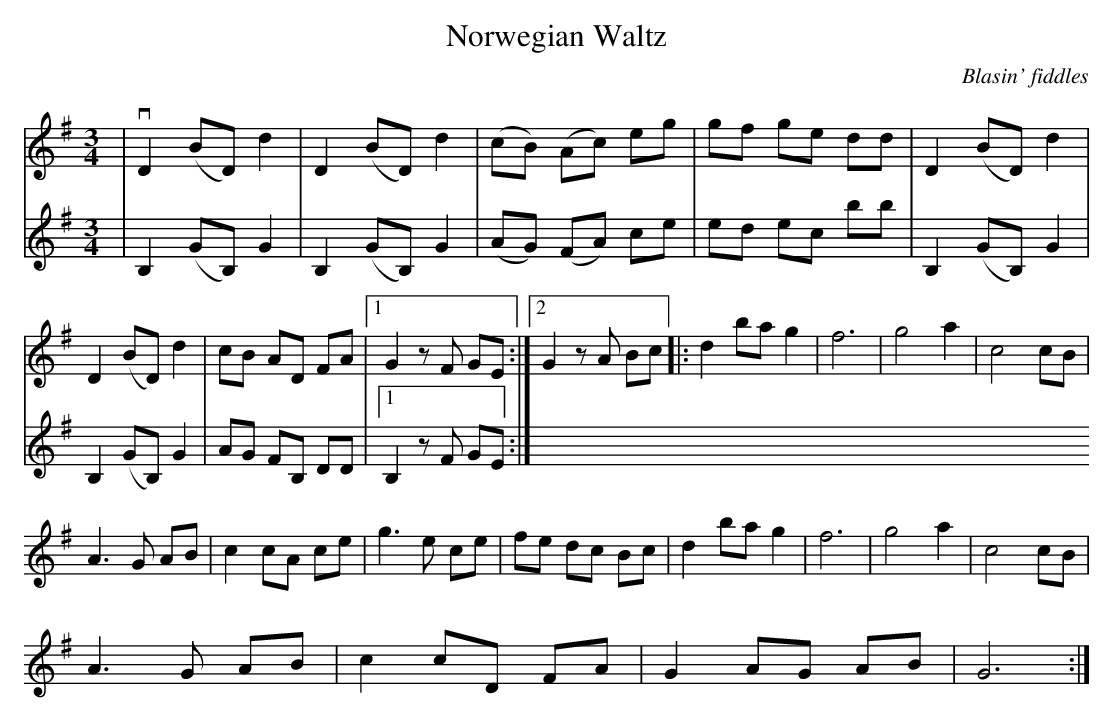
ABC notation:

X:1
T:Norwegian Waltz
C:Blasin' fiddles
M:3/4
L:1/8
K: G
V:1
|v D2 (BD) d2  |D2 (BD) d2| (cB) (Ac) eg| gf ge dd| D2 (BD) d2|
 D2 (BD) d2 | cB AD FA |1G2 zF GE:|2G2 zA Bc|:  d2 ba g2 | f6| g4 a2| c4 cB|
 A3 G AB| c2 cA ce |g3 e ce | fe dc Bc |d2 ba g2 | f6| g4 a2| c4 cB|
A3 G AB| c2 cD FA| G2 AG AB| G6:|]
V:2
|B,2 (GB,) G2|B,2 (GB,) G2|(AG) (FA) ce | ed ec bb | B,2 (GB,) G2|B,2 (GB,) G2|AG FB, DD |1 B,2 z F GE :|
